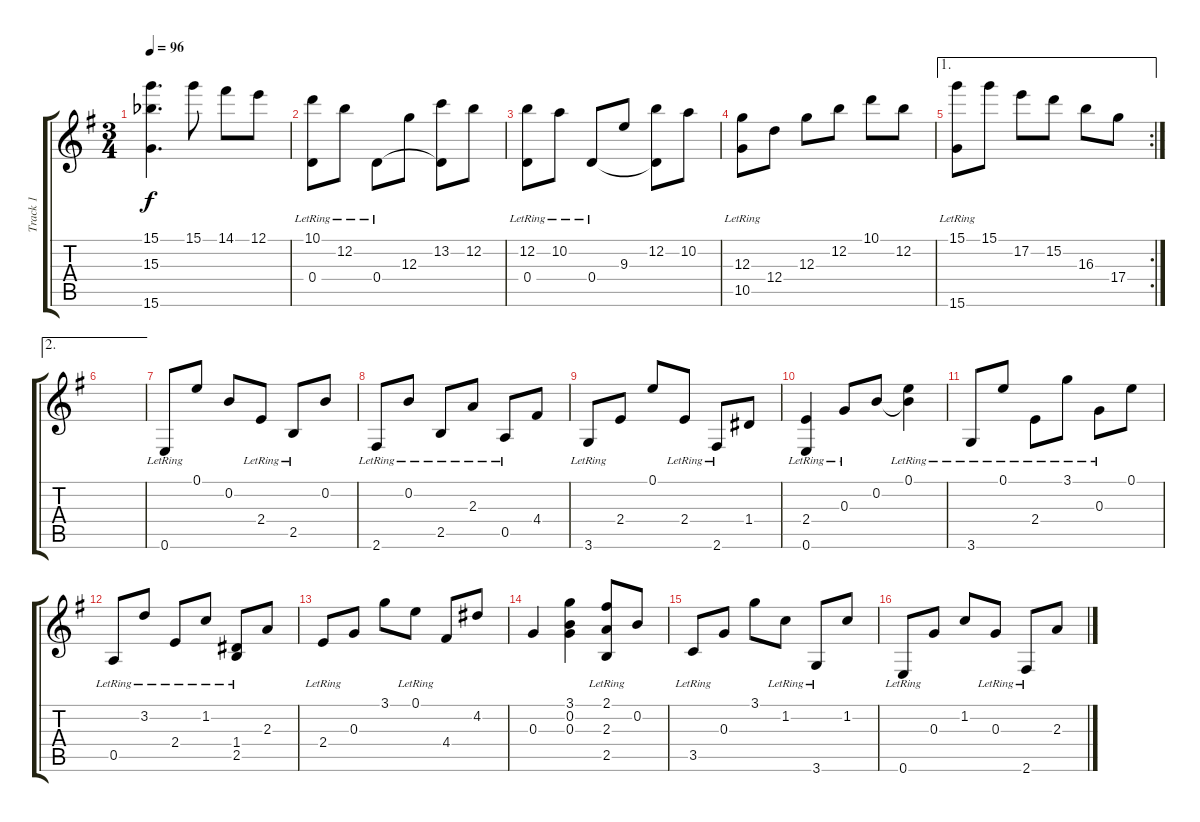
\track ("Track 1" "Track 1") {instrument acousticguitarnylon}
\staff {score tabs}
\tuning (E4 B3 G3 D3 A2 E2) {hide}
\ts (3 4)
\tempo 96
\clef g2
\ks eminor
(15.1 15.3{acc b} 15.6).4{d dy f} 15.1.8 14.1.8 12.1.8 |
(10.1 0.4{lr}).8 12.2{lr}.8 0.4{lr}.8 12.3.8 (13.2 0.4{t}).8 12.2.8 |
(12.2 0.4{lr}).8 10.2{lr}.8 0.4{lr}.8 9.3.8 (12.2 0.4{t}).8 10.2.8 |
(12.3 10.5{lr}).8 12.4.8 12.3.8 12.2.8 10.1.8 12.2.8 |
\ae 1
\rc 2
(15.1 15.6{lr}).8 15.1.8 17.2.8 15.2.8 16.3.8 17.4.8 |
\ae 2
|
0.6{lr}.8 0.1.8 0.2.8 2.4{lr}.8 2.5{lr}.8 0.2.8 |
2.6{lr}.8 0.2{lr}.8 2.5{lr}.8 2.3{lr}.8 0.5{lr}.8 4.4.8 |
3.6{lr}.8 2.4.8 0.1.8 2.4{lr}.8 2.6{lr}.8 1.4.8 |
(2.4 0.6{lr}).4 0.3{lr}.8 0.2.8 (0.1{lr} 0.2{t}).4 |
3.6{lr}.8 0.1{lr}.8 2.4{lr}.8 3.1{lr}.8 0.3{lr}.8 0.1.8 |
0.5{lr}.8 3.2{lr}.8 2.4{lr}.8 1.2{lr}.8 (1.4{lr} 2.5{lr}).8 2.3.8 |
2.4{lr}.8 0.3.8 3.1.8 0.1{lr}.8 4.4.8 4.2.8 |
0.3.4 (3.1 0.2 0.3).4 (2.1{lr} 2.3 2.5{lr}).8 0.2.8 |
3.5{lr}.8 0.3.8 3.1.8 1.2{lr}.8 3.6{lr}.8 1.2.8 |
0.6{lr}.8 0.3.8 1.2.8 0.3{lr}.8 2.6{lr}.8 2.3.8
